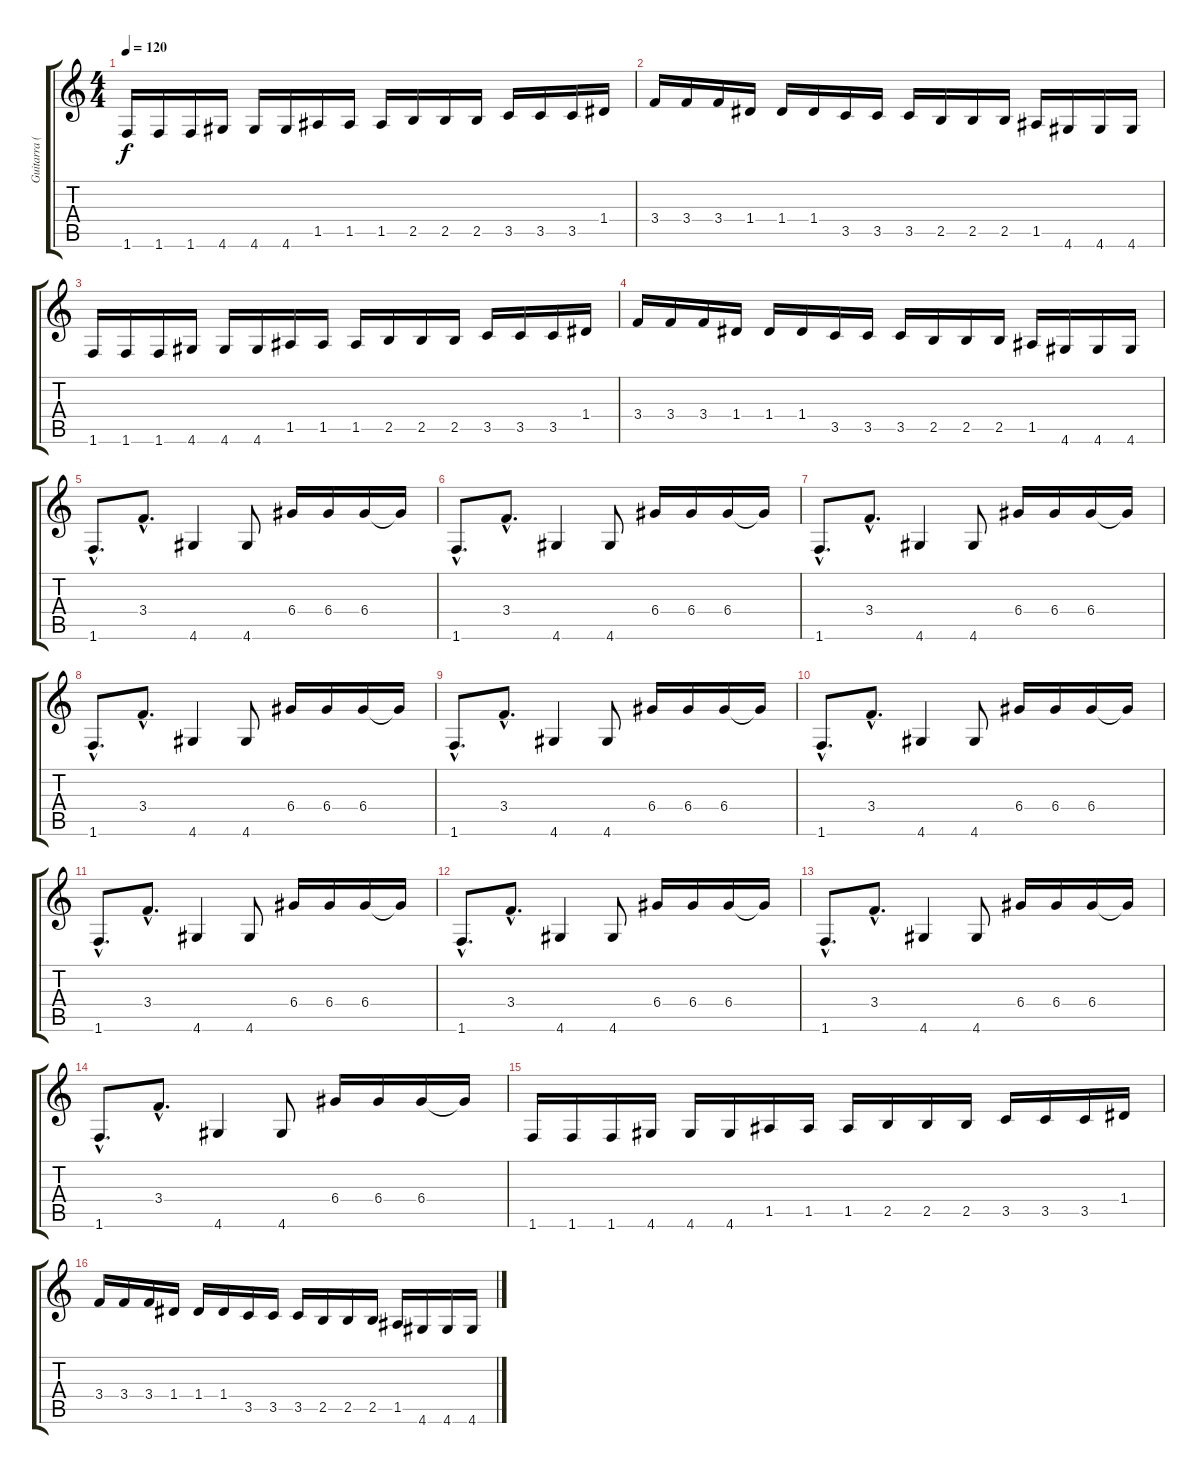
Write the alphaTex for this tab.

\track ("Guitarra (Marcão)" "Guitarra (") {instrument distortionguitar}
\staff {score tabs}
\tuning (E4 B3 G3 D3 A2 E2) {hide}
\ts (4 4)
\tempo 120
\clef g2
\ks c
1.6.16{dy f instrument distortionguitar} 1.6.16 1.6.16 4.6.16 4.6.16 4.6.16 1.5.16 1.5.16 1.5.16 2.5.16 2.5.16 2.5.16 3.5.16 3.5.16 3.5.16 1.4.16 |
3.4.16 3.4.16 3.4.16 1.4.16 1.4.16 1.4.16 3.5.16 3.5.16 3.5.16 2.5.16 2.5.16 2.5.16 1.5.16 4.6.16 4.6.16 4.6.16 |
1.6.16 1.6.16 1.6.16 4.6.16 4.6.16 4.6.16 1.5.16 1.5.16 1.5.16 2.5.16 2.5.16 2.5.16 3.5.16 3.5.16 3.5.16 1.4.16 |
3.4.16 3.4.16 3.4.16 1.4.16 1.4.16 1.4.16 3.5.16 3.5.16 3.5.16 2.5.16 2.5.16 2.5.16 1.5.16 4.6.16 4.6.16 4.6.16 |
1.6{hac}.8{d} 3.4{hac}.8{d} 4.6.4 4.6.8 6.4.16 6.4.16 6.4.16 6.4{t}.16 |
1.6{hac}.8{d} 3.4{hac}.8{d} 4.6.4 4.6.8 6.4.16 6.4.16 6.4.16 6.4{t}.16 |
1.6{hac}.8{d} 3.4{hac}.8{d} 4.6.4 4.6.8 6.4.16 6.4.16 6.4.16 6.4{t}.16 |
1.6{hac}.8{d} 3.4{hac}.8{d} 4.6.4 4.6.8 6.4.16 6.4.16 6.4.16 6.4{t}.16 |
1.6{hac}.8{d} 3.4{hac}.8{d} 4.6.4 4.6.8 6.4.16 6.4.16 6.4.16 6.4{t}.16 |
1.6{hac}.8{d} 3.4{hac}.8{d} 4.6.4 4.6.8 6.4.16 6.4.16 6.4.16 6.4{t}.16 |
1.6{hac}.8{d} 3.4{hac}.8{d} 4.6.4 4.6.8 6.4.16 6.4.16 6.4.16 6.4{t}.16 |
1.6{hac}.8{d} 3.4{hac}.8{d} 4.6.4 4.6.8 6.4.16 6.4.16 6.4.16 6.4{t}.16 |
1.6{hac}.8{d} 3.4{hac}.8{d} 4.6.4 4.6.8 6.4.16 6.4.16 6.4.16 6.4{t}.16 |
1.6{hac}.8{d} 3.4{hac}.8{d} 4.6.4 4.6.8 6.4.16 6.4.16 6.4.16 6.4{t}.16 |
1.6.16 1.6.16 1.6.16 4.6.16 4.6.16 4.6.16 1.5.16 1.5.16 1.5.16 2.5.16 2.5.16 2.5.16 3.5.16 3.5.16 3.5.16 1.4.16 |
3.4.16 3.4.16 3.4.16 1.4.16 1.4.16 1.4.16 3.5.16 3.5.16 3.5.16 2.5.16 2.5.16 2.5.16 1.5.16 4.6.16 4.6.16 4.6.16
